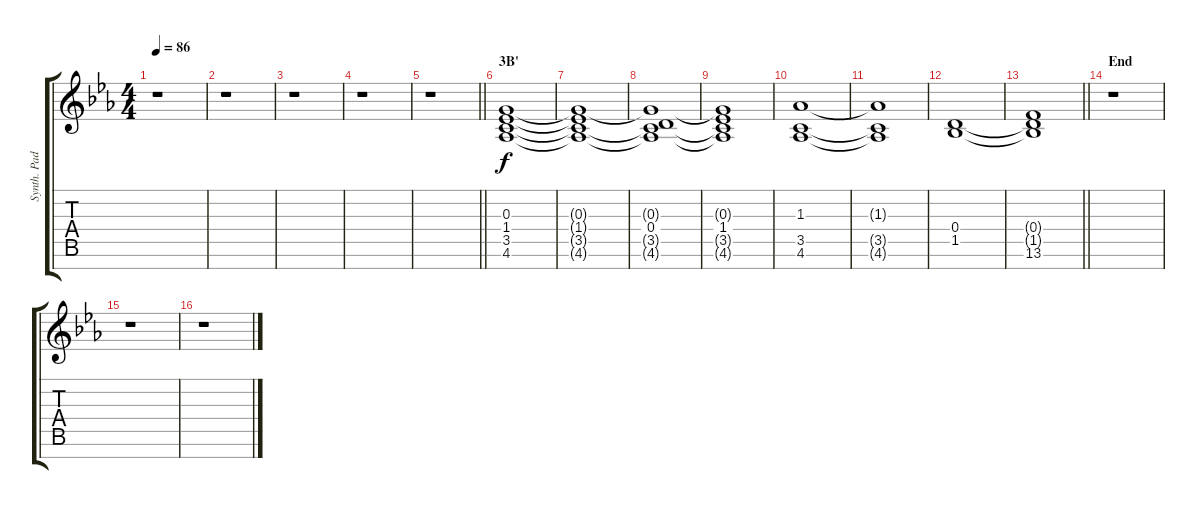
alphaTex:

\track ("Synth. Pad I" "Synth. Pad") {instrument pad2warm}
\staff {score tabs}
\tuning (E5 B4 G4 D4 A3 E3 B2) {hide}
\ts (4 4)
\tempo 86
\clef g2
\ks eb
r.1{dy f} |
r.1 |
r.1 |
r.1 |
\barLineRight lightlight
r.1 |
\section ("" "3B'")
(0.3 1.4 3.5 4.6).1 |
(0.3{t} 1.4{t} 3.5{t} 4.6{t}).1 |
(0.3{t} 0.4 3.5{t} 4.6{t}).1 |
(0.3{t} 1.4 3.5{t} 4.6{t}).1 |
(1.3 3.5 4.6).1 |
(1.3{t} 3.5{t} 4.6{t}).1 |
(0.4 1.5).1 |
\barLineRight lightlight
(0.4{t} 1.5{t} 13.6).1 |
\section ("" "End")
r.1 |
r.1 |
r.1
